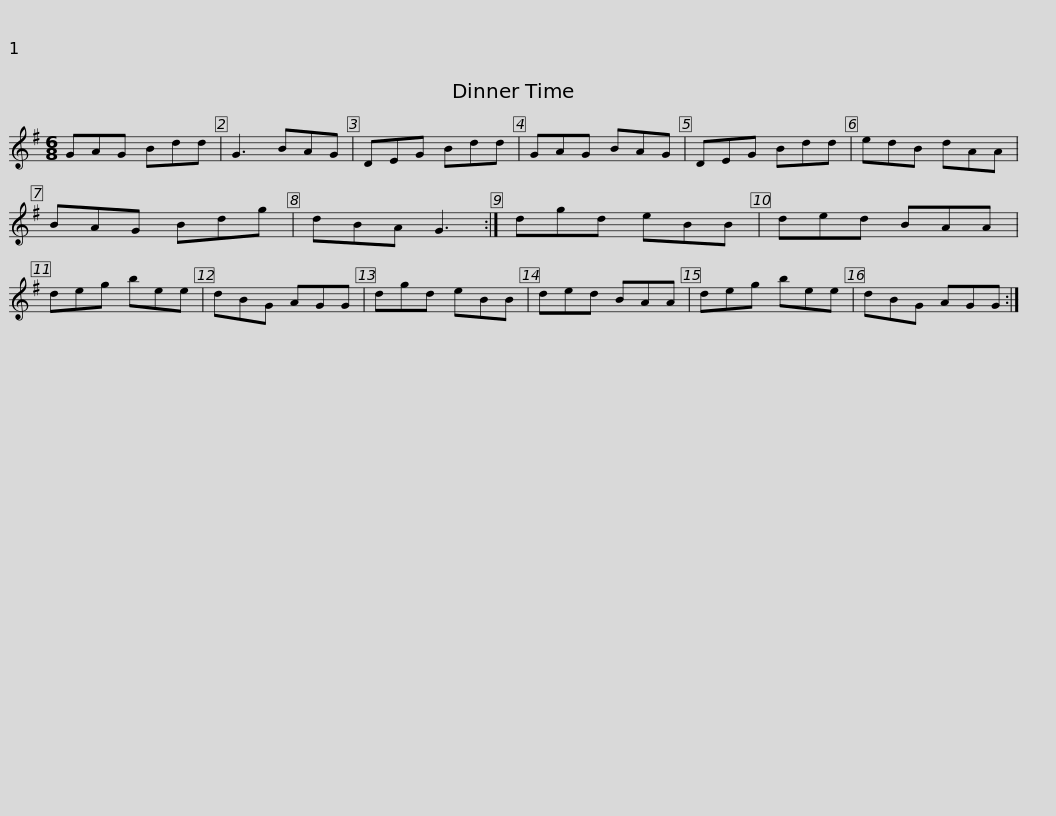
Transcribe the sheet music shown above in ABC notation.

X:1
L:1/8
M:6/8
I:linebreak $
K:G
V:1 treble
V:1
 GAG Bdd | G3 BAG | DEG Bdd | GAG BAG | DEG Bdd | %5
 edB dAA | BAG Bdg |$ dBA G3 :| dgd eBB | ded BAA | %10
 deg bee | dBG AGG | dgd eBB | ded BAA |$ deg bee | %15
 dBG AGG :| %16
